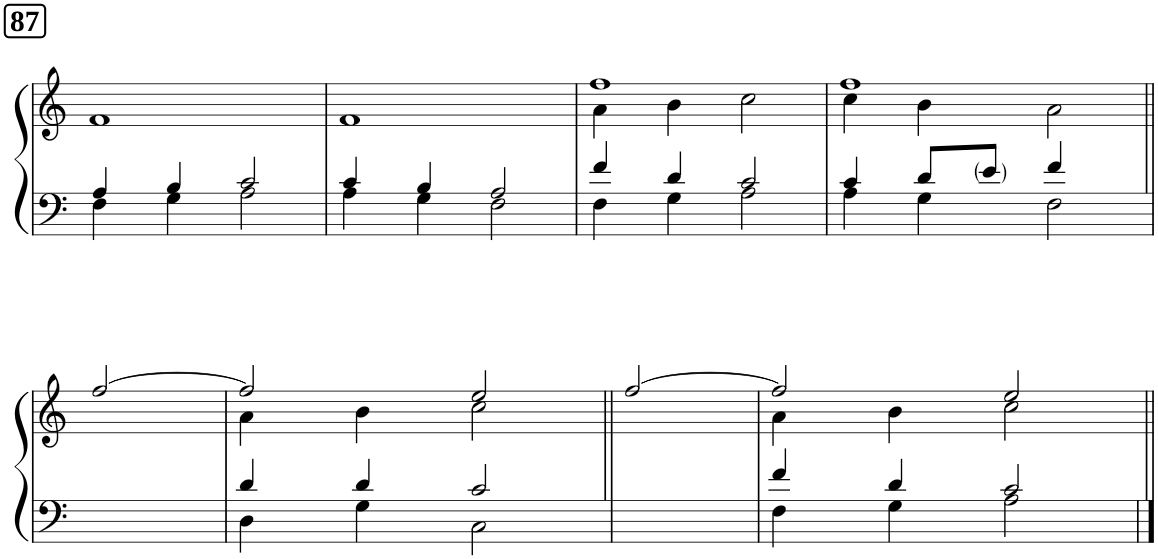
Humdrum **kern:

**kern	**kern
*part1	*part1
*staff2	*staff1
*I"Piano	*
*I'Pno	*
*clefF4	*clefG2
*k[]	*k[]
*M4/4	*M4/4
!!LO:REH:place=s1:a:B:cj:fs=14:t=87
=1	=1
*^	*
*	*^	*
1ryy	4F\	4A/	1f
.	4G\	4B/	.
.	2A\	2c/	.
=2	=2	=2	=2
1ryy	4A\	4c/	1f
.	4G\	4B/	.
.	2F\	2A/	.
=3	=3	=3	=3
*	*	*	*^
1ryy	4F\	4f/	1ff	4a\
.	4G\	4d/	.	4b\
.	2A\	2c/	.	2cc\
=4	=4	=4	=4	=4
1ryy	4A\	4c/	1ff	4cc\
.	4G\	8d/L	.	4b\
.	.	8e/J	.	.
.	2F\	4f/	.	2a\
.	.	4ryy	.	.
*v	*v	*v	*	*
*	*v	*v
!!LO:LB:g=z
=5||	=5||
*M1/2	*M1/2
2ryy	[2ff/
=6	=6
*M4/4	*M4/4
*^	*^
4D\	4d/	2ff/]	4a\
4G\	4d/	.	4b\
2C\	2c/	2ee/	2cc\
*v	*v	*	*
*	*v	*v
=7||	=7||
*M1/2	*M1/2
2ryy	[2ff/
=8	=8
*M4/4	*M4/4
*^	*^
4F\	4f/	2ff/]	4a\
4G\	4d/	.	4b\
2A\	2c/	2ee/	2cc\
*v	*v	*	*
*	*v	*v
=||	=||
*-	*-
